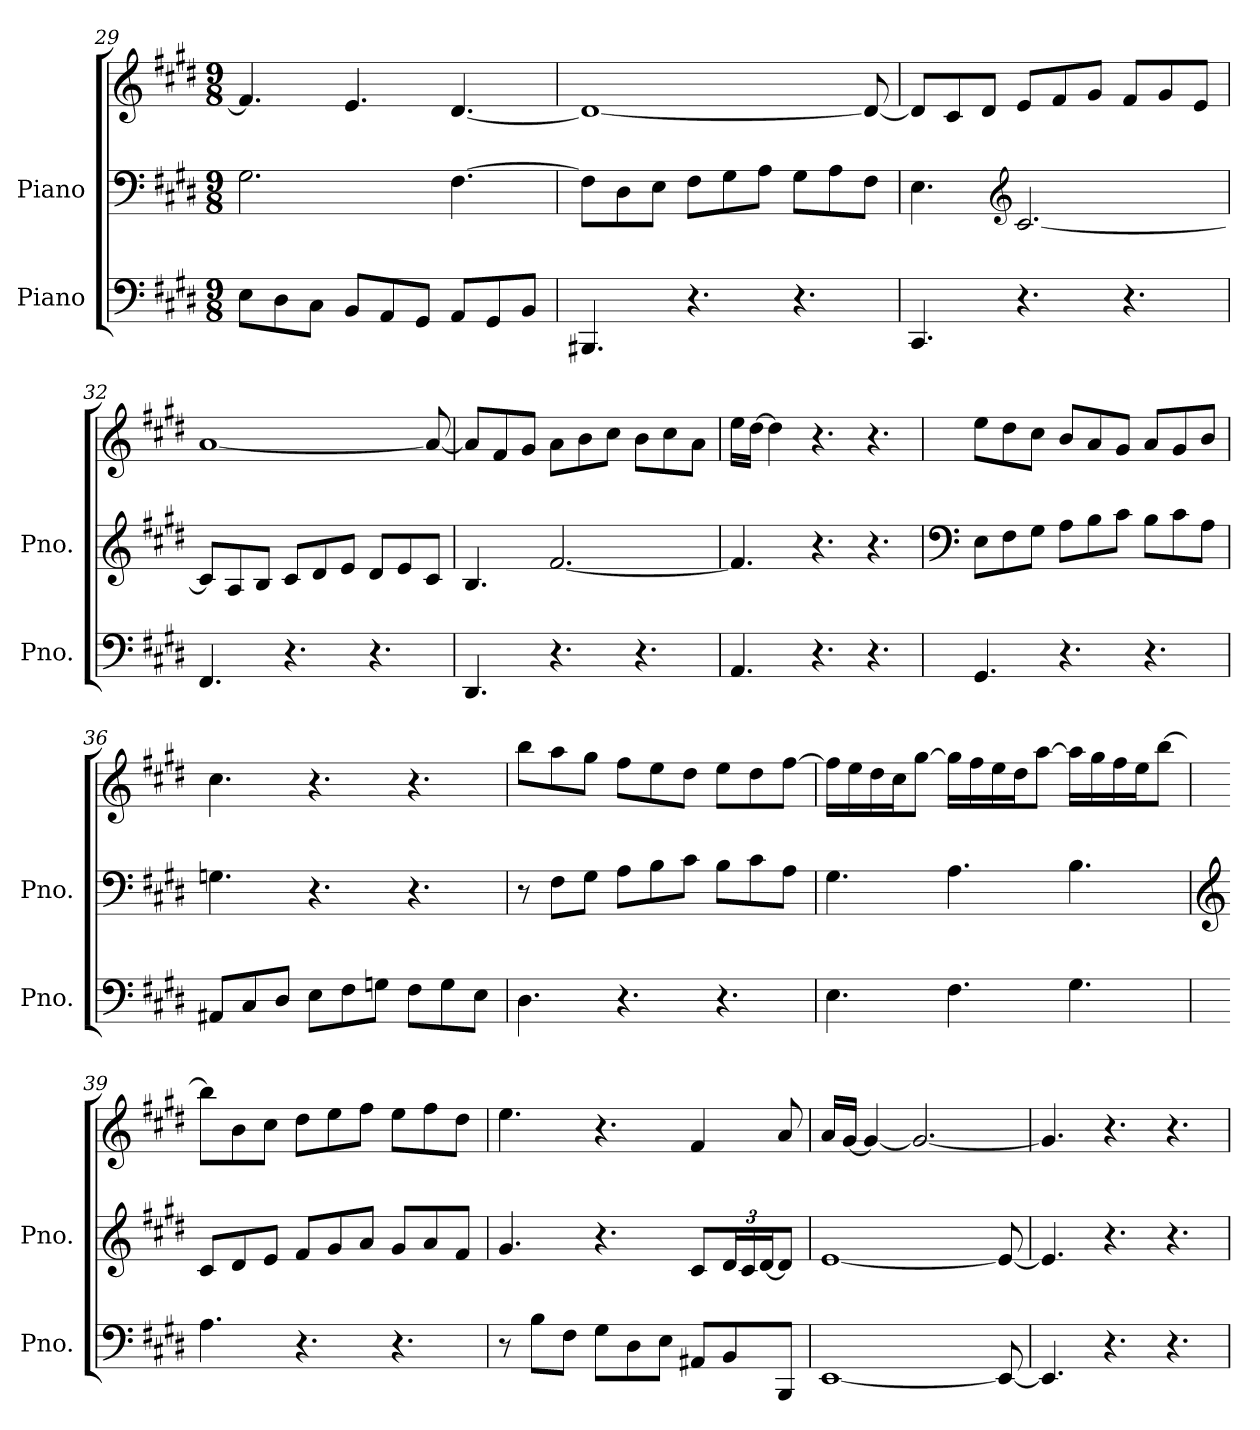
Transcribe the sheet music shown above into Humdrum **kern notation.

**kern	**kern	**kern
*part2	*part1	*part1
*staff3	*staff2	*staff1
*I"Piano	*I"Piano	*
*I'Pno.	*I'Pno.	*
*clefF4	*clefF4	*clefG2
*k[f#c#g#d#]	*k[f#c#g#d#]	*k[f#c#g#d#]
*M9/8	*M9/8	*M9/8
=29	=29	=29
8E\L	2.G#\	4.f#/]
8D#\	.	.
8C#\J	.	.
8BB/L	.	4.e/
8AA/	.	.
8GG#/J	.	.
8AA/L	[4.F#\	[4.d#/
8GG#/	.	.
8BB/J	.	.
=30	=30	=30
4.BBB#X/	8F#\L]	1d#_
.	8D#\	.
.	8E\J	.
4.r	8F#\L	.
.	8G#\	.
.	8A\J	.
4.r	8G#\L	.
.	8A\	.
.	8F#\J	8d#/_
=31	=31	=31
4.CC#/	4.E\	8d#/L]
.	.	8c#/
.	.	8d#/J
*	*clefG2	*
4.r	[2.c#/	8e/L
.	.	8f#/
.	.	8g#/J
4.r	.	8f#/L
.	.	8g#/
.	.	8e/J
!!LO:LB:g=z
=32	=32	=32
4.FF#/	8c#/L]	[1a
.	8A/	.
.	8B/J	.
4.r	8c#/L	.
.	8d#/	.
.	8e/J	.
4.r	8d#/L	.
.	8e/	.
.	8c#/J	8a/_
=33	=33	=33
4.DD#/	4.B/	8a/L]
.	.	8f#/
.	.	8g#/J
4.r	[2.f#/	8a\L
.	.	8b\
.	.	8cc#\J
4.r	.	8b\L
.	.	8cc#\
.	.	8a\J
=34	=34	=34
*	*	*MM60
4.AA/	4.f#/]	16ee\LL
.	.	[16dd#\JJ
.	.	4dd#\]
*	*	*MM159
4.r	4.r	4.r
4.r	4.r	4.r
=35	=35	=35
*	*clefF4	*
*	*	*MM162
4.GG#/	8E\L	8ee\L
.	8F#\	8dd#\
.	8G#\J	8cc#\J
4.r	8A\L	8b/L
.	8B\	8a/
.	8c#\J	8g#/J
4.r	8B\L	8a/L
.	8c#\	8g#/
.	8A\J	8b/J
!!LO:LB:g=z
=36	=36	=36
8AA#X/L	4.Gn\	4.cc#\
8C#/	.	.
8D#/J	.	.
8E\L	4.r	4.r
8F#\	.	.
8Gn\J	.	.
8F#\L	4.r	4.r
8G\	.	.
8E\J	.	.
=37	=37	=37
4.D#\	8r	8bb\L
.	8F#\L	8aa\
.	8G#\J	8gg#\J
4.r	8A\L	8ff#\L
.	8B\	8ee\
.	8c#\J	8dd#\J
4.r	8B\L	8ee\L
.	8c#\	8dd#\
.	8A\J	[8ff#\J
=38	=38	=38
4.E\	4.G#\	16ff#\LL]
.	.	16ee\
.	.	16dd#\
.	.	16cc#\J
.	.	[8gg#\J
4.F#\	4.A\	16gg#\LL]
.	.	16ff#\
.	.	16ee\
.	.	16dd#\J
.	.	[8aa\J
4.G#\	4.B\	16aa\LL]
.	.	16gg#\
.	.	16ff#\
.	.	16ee\J
.	.	[8bb\J
!!LO:LB:g=z
=39	=39	=39
*	*clefG2	*
4.A\	8c#/L	8bb\L]
.	8d#/	8b\
.	8e/J	8cc#\J
4.r	8f#/L	8dd#\L
.	8g#/	8ee\
.	8a/J	8ff#\J
4.r	8g#/L	8ee\L
.	8a/	8ff#\
.	8f#/J	8dd#\J
=40	=40	=40
8r	4.g#/	4.ee\
8B\L	.	.
8F#\J	.	.
8G#\L	4.r	4.r
8D#\	.	.
8E\J	.	.
*	*	*MM149
8AA#X/L	8c#/L	4f#/
*	*Xbrackettup	*
8BB/	24d#/L	.
.	24c#/	.
.	[24d#/J	.
8BBB/J	8d#/J]	8a/
=41	=41	=41
*	*	*MM163
[1EE	[1e	16a/LL
.	.	[16g#/JJ
.	.	4g#/_
.	.	2.g#/_
8EE/_	8e/_	.
=42	=42	=42
*	*	*MM180
4.EE/]	4.e/]	4.g#/]
4.r	4.r	4.r
4.r	4.r	4.r
=	=	=
*-	*-	*-
